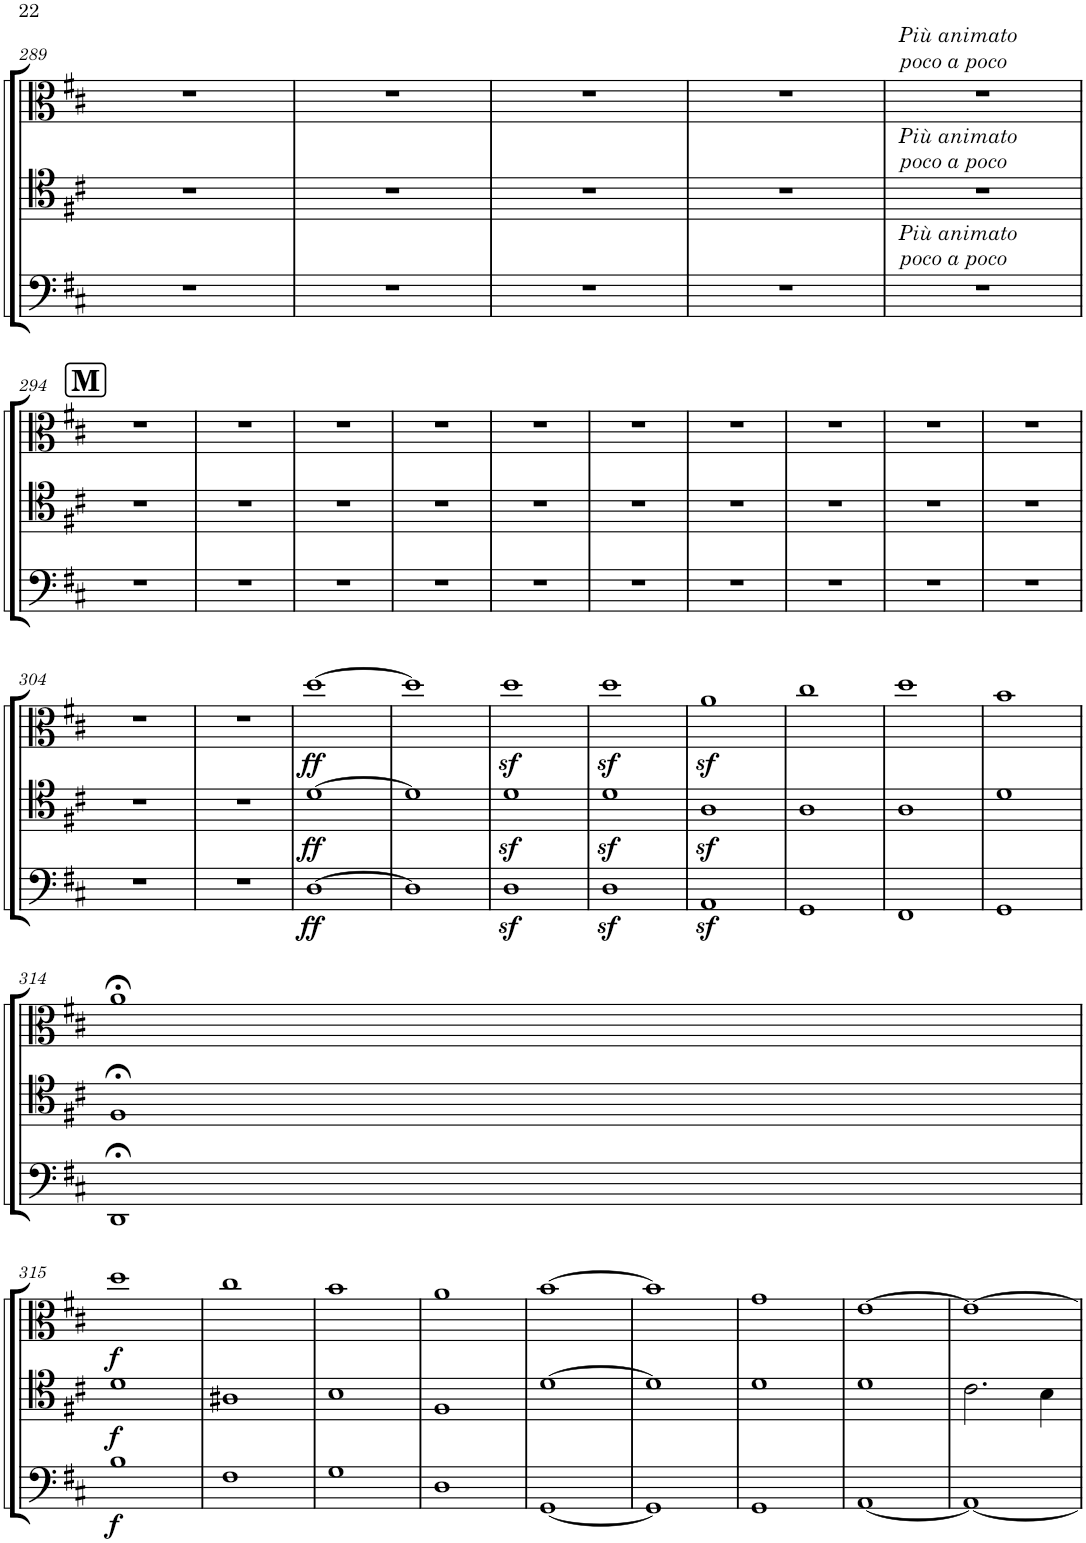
**kern	**dynam	**kern	**dynam	**kern	**dynam
*part3	*part3	*part2	*part2	*part1	*part1
*staff3	*staff3	*staff2	*staff2	*staff1	*staff1
*I"Bass Trombone	*	*I"Tenor Trombone	*	*I"Alto Trombone	*
*I'Trb	*	*I'Trb	*	*I'Trb	*
!!LO:PB:g=z
*clefF4	*	*clefC4	*	*clefC3	*
*k[f#c#]	*	*k[f#c#]	*	*k[f#c#]	*
*M4/4	*	*M4/4	*	*M4/4	*
*met(c)	*	*met(c)	*	*met(c)	*
=289	=289	=289	=289	=289	=289
1r	.	1r	.	1r	.
=290	=290	=290	=290	=290	=290
1r	.	1r	.	1r	.
=291	=291	=291	=291	=291	=291
1r	.	1r	.	1r	.
=292	=292	=292	=292	=292	=292
1r	.	1r	.	1r	.
=293	=293	=293	=293	=293	=293
!	!	!	!	!LO:TX:a:i:t=Più animato	!
!	!	!	!	!LO:TX:a:t=poco a poco	!
!	!	!LO:TX:a:i:t=Più animato	!	!	!
!	!	!LO:TX:a:t=poco a poco	!	!	!
!LO:TX:a:i:t=Più animato	!	!	!	!	!
!LO:TX:a:t=poco a poco	!	!	!	!	!
1r	.	1r	.	1r	.
!!LO:LB:g=z
!!LO:REH:place=s1:a:B:cj:fs=14:t=M
=294	=294	=294	=294	=294	=294
1r	.	1r	.	1r	.
=295	=295	=295	=295	=295	=295
1r	.	1r	.	1r	.
=296	=296	=296	=296	=296	=296
1r	.	1r	.	1r	.
=297	=297	=297	=297	=297	=297
1r	.	1r	.	1r	.
=298	=298	=298	=298	=298	=298
1r	.	1r	.	1r	.
=299	=299	=299	=299	=299	=299
1r	.	1r	.	1r	.
=300	=300	=300	=300	=300	=300
1r	.	1r	.	1r	.
=301	=301	=301	=301	=301	=301
1r	.	1r	.	1r	.
=302	=302	=302	=302	=302	=302
1r	.	1r	.	1r	.
=303	=303	=303	=303	=303	=303
1r	.	1r	.	1r	.
!!LO:LB:g=z
=304	=304	=304	=304	=304	=304
1r	.	1r	.	1r	.
=305	=305	=305	=305	=305	=305
1r	.	1r	.	1r	.
=306	=306	=306	=306	=306	=306
!	!LO:DY:b	!	!LO:DY:b	!	!LO:DY:b
[1D	ff	[1d	ff	[1dd	ff
=307	=307	=307	=307	=307	=307
1D]	.	1d]	.	1dd]	.
=308	=308	=308	=308	=308	=308
1Dz<	.	1dz<	.	1ddz<	.
=309	=309	=309	=309	=309	=309
1Dz<	.	1dz<	.	1ddz<	.
=310	=310	=310	=310	=310	=310
1AAz<	.	1Az<	.	1az<	.
=311	=311	=311	=311	=311	=311
1GG	.	1A	.	1cc#	.
=312	=312	=312	=312	=312	=312
1FF#	.	1A	.	1dd	.
=313	=313	=313	=313	=313	=313
1GG	.	1d	.	1b	.
!!LO:LB:g=z
=314	=314	=314	=314	=314	=314
1DD;<	.	1F#;<	.	1a;<	.
!!LO:LB:g=z
=315	=315	=315	=315	=315	=315
!	!LO:DY:b	!	!LO:DY:b	!	!LO:DY:b
1B	f	1d	f	1dd	f
=316	=316	=316	=316	=316	=316
1F#	.	1A#X	.	1cc#	.
=317	=317	=317	=317	=317	=317
1G	.	1B	.	1b	.
=318	=318	=318	=318	=318	=318
1D	.	1F#	.	1a	.
=319	=319	=319	=319	=319	=319
[1GG	.	[1d	.	[1b	.
=320	=320	=320	=320	=320	=320
1GG]	.	1d]	.	1b]	.
=321	=321	=321	=321	=321	=321
1GG	.	1d	.	1g	.
=322	=322	=322	=322	=322	=322
[1AA	.	1d	.	[1e	.
=323	=323	=323	=323	=323	=323
1AA_	.	2.c#\	.	1e_	.
.	.	4B\	.	.	.
=	=	=	=	=	=
*-	*-	*-	*-	*-	*-
